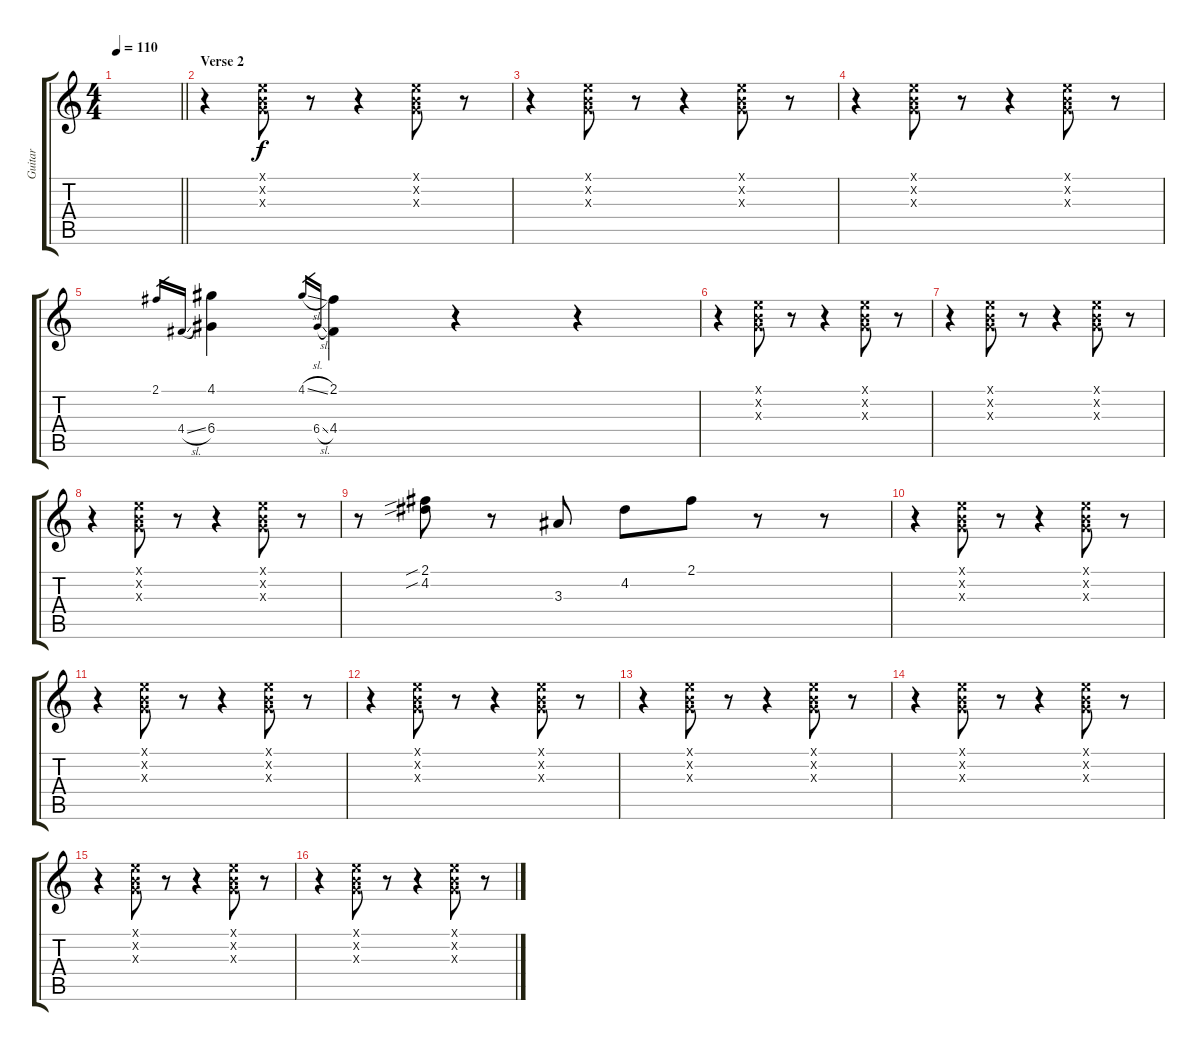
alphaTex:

\track ("Guitar" "Guitar") {instrument electricguitarclean}
\staff {score tabs}
\tuning (E4 B3 G3 D3 A2 E2) {hide}
\ts (4 4)
\tempo 110
\clef g2
\barLineRight lightlight
\ks c
|
\section ("" "Verse 2")
r.4{volume 14} (0.1{x} 0.2{x} 0.3{x}).8 r.8 r.4 (0.1{x} 0.2{x} 0.3{x}).8 r.8 |
r.4 (0.1{x} 0.2{x} 0.3{x}).8 r.8 r.4 (0.1{x} 0.2{x} 0.3{x}).8 r.8 |
r.4 (0.1{x} 0.2{x} 0.3{x}).8 r.8 r.4 (0.1{x} 0.2{x} 0.3{x}).8 r.8 |
2.1.16{gr} 4.4{sl}.16{gr} (4.1 6.4).4 4.1{sl}.16{gr} 6.4{sl}.16{gr} (2.1 4.4).4 r.4 r.4 |
r.4 (0.1{x} 0.2{x} 0.3{x}).8 r.8 r.4 (0.1{x} 0.2{x} 0.3{x}).8 r.8 |
r.4 (0.1{x} 0.2{x} 0.3{x}).8 r.8 r.4 (0.1{x} 0.2{x} 0.3{x}).8 r.8 |
r.4 (0.1{x} 0.2{x} 0.3{x}).8 r.8 r.4 (0.1{x} 0.2{x} 0.3{x}).8 r.8 |
r.8 (2.1{sib} 4.2{sib}).8 r.8 3.3.8 4.2.8 2.1.8 r.8 r.8 |
r.4 (0.1{x} 0.2{x} 0.3{x}).8 r.8 r.4 (0.1{x} 0.2{x} 0.3{x}).8 r.8 |
r.4 (0.1{x} 0.2{x} 0.3{x}).8 r.8 r.4 (0.1{x} 0.2{x} 0.3{x}).8 r.8 |
r.4 (0.1{x} 0.2{x} 0.3{x}).8 r.8 r.4 (0.1{x} 0.2{x} 0.3{x}).8 r.8 |
r.4 (0.1{x} 0.2{x} 0.3{x}).8 r.8 r.4 (0.1{x} 0.2{x} 0.3{x}).8 r.8 |
r.4 (0.1{x} 0.2{x} 0.3{x}).8 r.8 r.4 (0.1{x} 0.2{x} 0.3{x}).8 r.8 |
r.4 (0.1{x} 0.2{x} 0.3{x}).8 r.8 r.4 (0.1{x} 0.2{x} 0.3{x}).8 r.8 |
r.4 (0.1{x} 0.2{x} 0.3{x}).8 r.8 r.4 (0.1{x} 0.2{x} 0.3{x}).8 r.8
